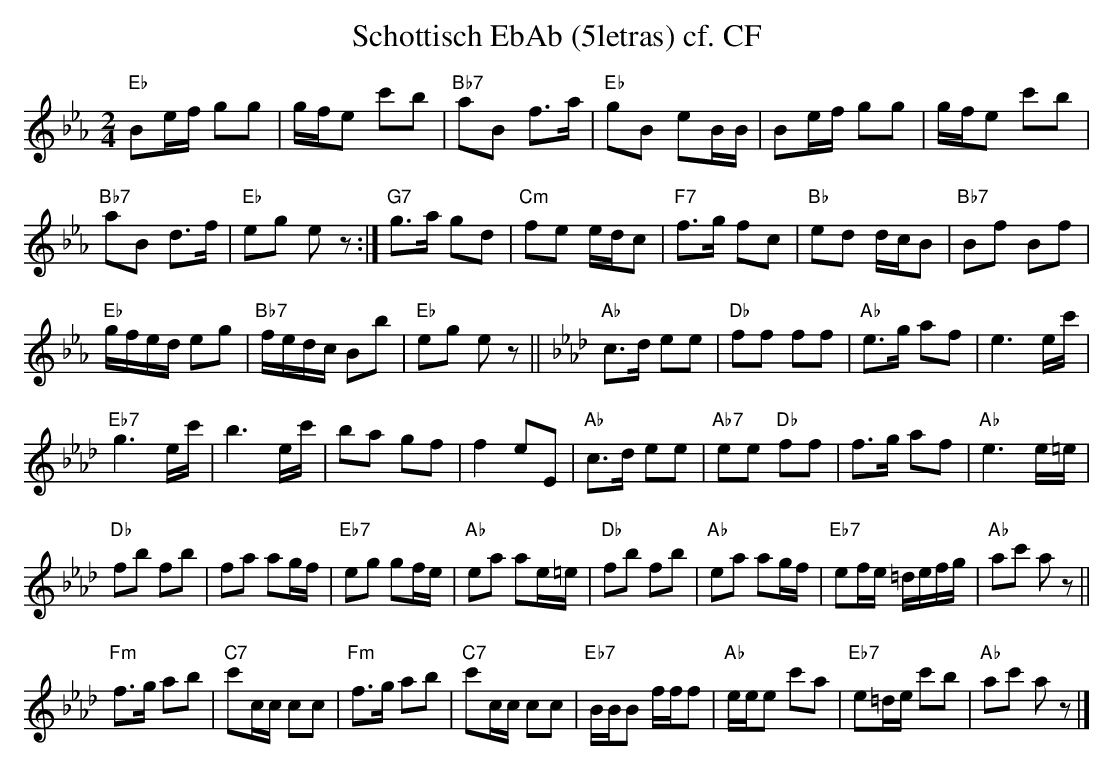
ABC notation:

X:1
T:Schottisch EbAb (5letras) cf. CF
M:2/4
L:1/16
K:Ebmaj%%MIDI gchordon
"Eb"B2ef g2g2 | gfe2 c'2b2 | "Bb7"a2B2 f3a | "Eb"g2B2 e2BB | B2ef g2g2 | gfe2 c'2b2 |
"Bb7"a2B2 d3f | "Eb"e2g2 e2z2 :| "G7"g3a g2d2 | "Cm"f2e2 edc2 | "F7"f3g f2c2 | "Bb"e2d2 dcB2 | "Bb7"B2f2 B2f2 |
"Eb"gfed e2g2 | "Bb7"fedc B2b2 | "Eb"e2g2 e2z2 || [K:Abmaj] "Ab"c3d e2e2 | "Db"f2f2 f2f2 | "Ab"e3g a2f2 | e6 ec' |
"Eb7"g6ec' | b6 ec' | b2a2 g2f2 | f4e2E2 | "Ab"c3d e2e2 | "Ab7"e2e2 "Db"f2f2 | f3g a2f2 | "Ab"e6 e=e |
"Db"f2b2 f2b2 | f2a2 a2gf | "Eb7"e2g2 g2fe | "Ab"e2a2 a2e=e | "Db"f2b2 f2b2 | "Ab"e2a2 a2gf | "Eb7"e2fe =defg | "Ab"a2c'2 a2z2 ||
"Fm"f3g a2b2 | "C7"c'2cc c2c2 | "Fm"f3g a2b2 | "C7"c'2cc c2c2 | "Eb7"BBB2 fff2 | "Ab"eee2 c'2a2 | "Eb7"e2=de c'2b2 | "Ab"a2c'2 a2z2 |]
